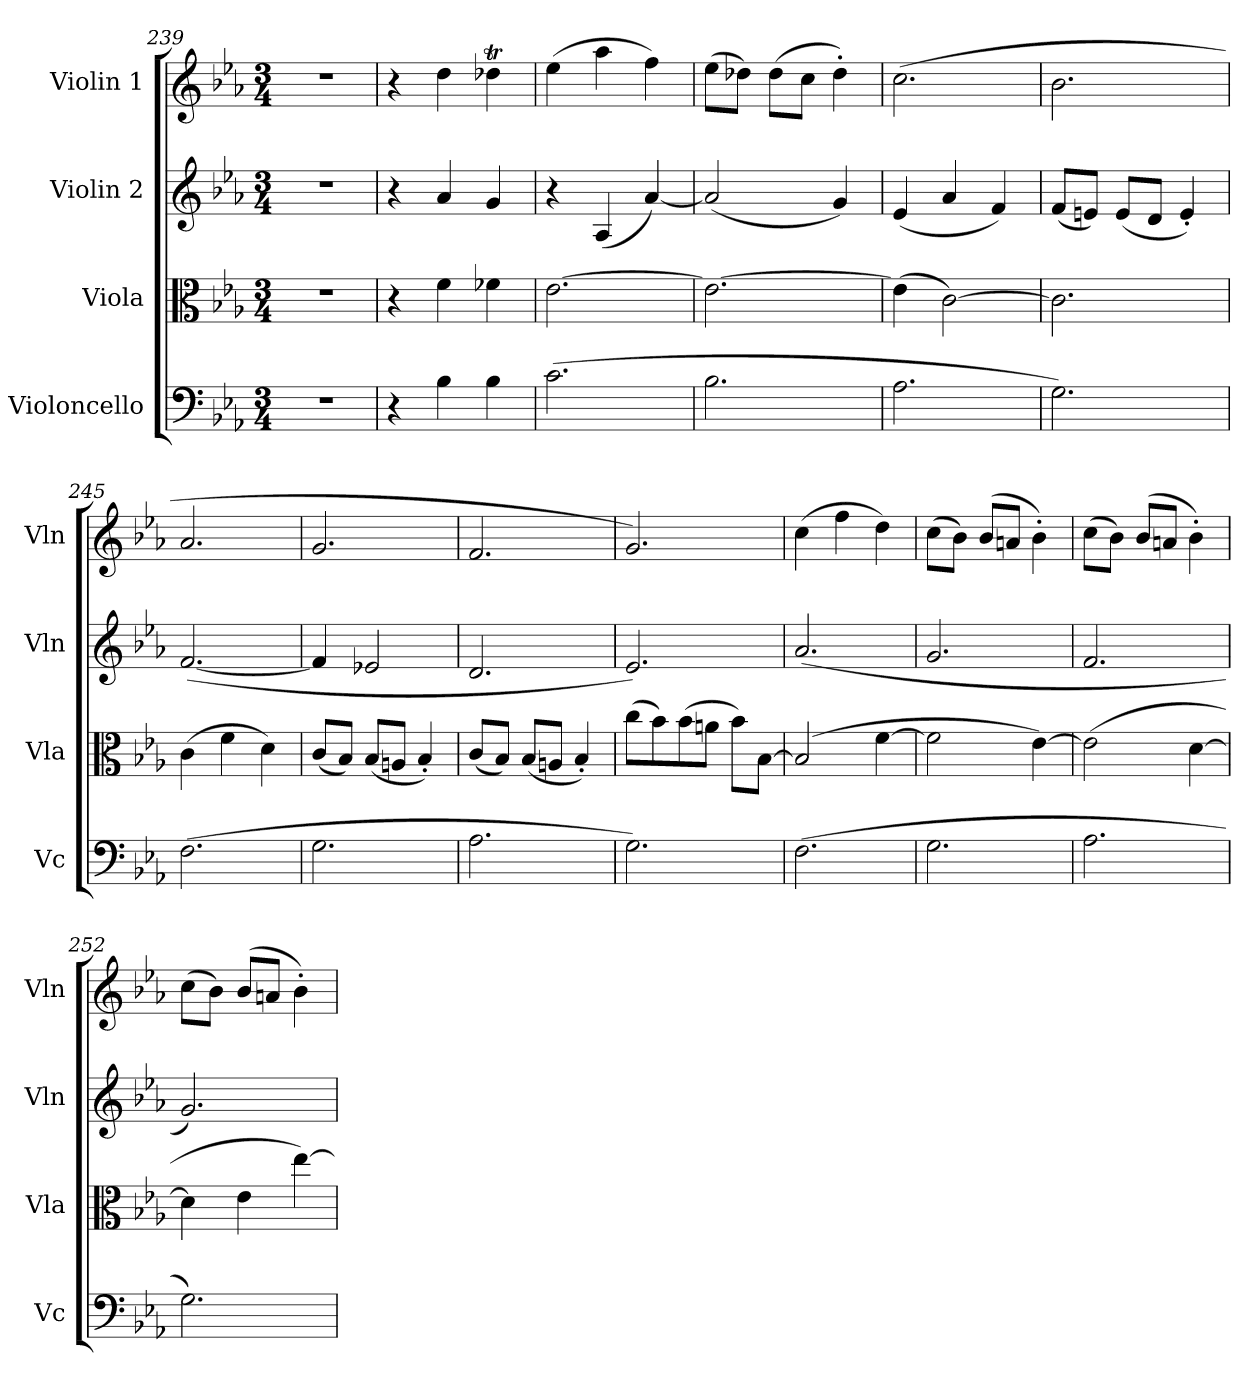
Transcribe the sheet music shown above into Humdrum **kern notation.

**kern	**kern	**kern	**kern
*part4	*part3	*part2	*part1
*staff4	*staff3	*staff2	*staff1
*I"Violoncello	*I"Viola	*I"Violin 2	*I"Violin 1
*I'Vc	*I'Vla	*I'Vln	*I'Vln
*clefF4	*clefC3	*clefG2	*clefG2
*k[b-e-a-]	*k[b-e-a-]	*k[b-e-a-]	*k[b-e-a-]
*M3/4	*M3/4	*M3/4	*M3/4
=239	=239	=239	=239
2.r	2.r	2.r	2.r
=240	=240	=240	=240
4r	4r	4r	4r
4B-\	4f\	4a-/	4dd\
4B-\	4f-X\	4g/	4dd-XT\
=241	=241	=241	=241
(2.c\	[2.e-\	4r	(4ee-\
.	.	(4A-/	4aa-\
.	.	[4a-/)	4ff\)
=242	=242	=242	=242
2.B-\	2.e-\_	(2a-/]	(8ee-\L
.	.	.	8dd-X\J)
.	.	.	(8dd-\L
.	.	.	8cc\J
.	.	4g/)	4dd-'\)
=243	=243	=243	=243
2.A-\	(4e-\]	(4e-/	(2.cc\
.	[2c\)	4a-/	.
.	.	4f/)	.
=244	=244	=244	=244
2.G\)	2.c\]	(8f/L	2.b-\
.	.	8en/J)	.
.	.	(8e/L	.
.	.	8d/J	.
.	.	4e'/)	.
!!LO:LB:g=z
=245	=245	=245	=245
(2.F\	(4c\	([2.f/	2.a-/
.	4f\	.	.
.	4d\)	.	.
=246	=246	=246	=246
2.G\	(8c/L	4f/]	2.g/
.	8B-/J)	.	.
.	(8B-/L	2e-X/	.
.	8An/J	.	.
.	4B-'/)	.	.
=247	=247	=247	=247
2.A-\	(8c/L	2.d/	2.f/
.	8B-/J)	.	.
.	(8B-/L	.	.
.	8An/J	.	.
.	4B-'/)	.	.
=248	=248	=248	=248
2.G\)	(8cc\L	2.e-/)	2.g/)
.	8b-\)	.	.
.	(8b-\	.	.
.	8an\J	.	.
.	8b-\L)	.	.
.	[8B-\J	.	.
=249	=249	=249	=249
(2.F\	(2B-/]	(2.a-/	(4cc\
.	.	.	4ff\
.	[4f\	.	4dd\)
=250	=250	=250	=250
2.G\	2f\]	2.g/	(8cc\L
.	.	.	8b-\J)
.	.	.	(8b-/L
.	.	.	8an/J
.	[4e-\)	.	4b-'\)
=251	=251	=251	=251
2.A-\	(2e-\]	2.f/	(8cc\L
.	.	.	8b-\J)
.	.	.	(8b-/L
.	.	.	8an/J
.	[4d\	.	4b-'\)
=252	=252	=252	=252
2.G\)	4d\]	2.g/)	(8cc\L
.	.	.	8b-\J)
.	4e-\	.	(8b-/L
.	.	.	8an/J
.	[4ee-\)	.	4b-'\)
=	=	=	=
*-	*-	*-	*-
